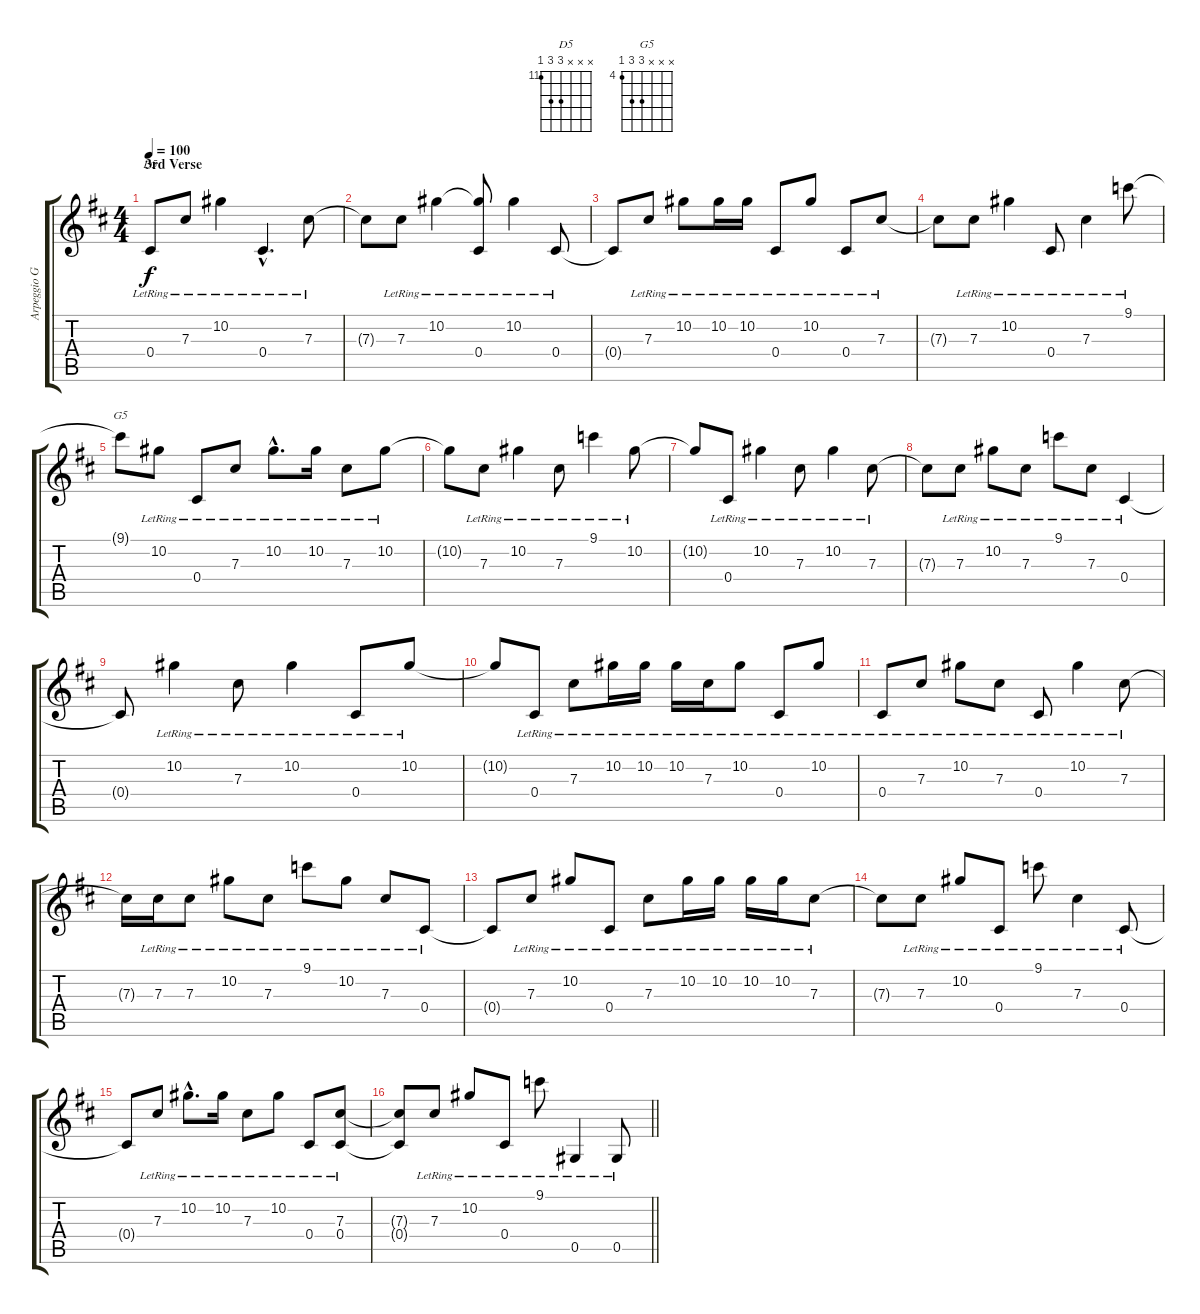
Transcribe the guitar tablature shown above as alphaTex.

\track ("Arpeggio Guitar" "Arpeggio G") {instrument electricguitarclean}
\staff {score tabs}
\tuning (Eb4 Bb3 Gb3 Db3 Ab2 Eb2) {hide}
\chord ("D5" x x x 13 13 11) {firstfret 11}
\chord ("G5" x x x 6 6 4) {firstfret 4}
\ts (4 4)
\section ("" "3rd Verse")
\tempo 100
\clef g2
\ks d
0.4{lr}.8{ch "D5" dy f} 7.3{lr}.8 10.2{lr}.4 0.4{hac lr}.4{d} 7.3{lr}.8 |
7.3{t}.8 7.3{lr}.8 10.2{lr}.4 (10.2{t} 0.4{lr}).8 10.2{lr}.4 0.4{lr}.8 |
0.4{t}.8 7.3{lr}.8 10.2{lr}.8 10.2{lr}.16 10.2{lr}.16 0.4{lr}.8 10.2{lr}.8 0.4{lr}.8 7.3{lr}.8 |
7.3{t}.8 7.3{lr}.8 10.2{lr}.4 0.4{lr}.8 7.3{lr}.4 9.1{lr}.8 |
9.1{t}.8{ch "G5"} 10.2{lr}.8 0.4{lr}.8 7.3{lr}.8 10.2{hac lr}.8{d} 10.2{lr}.16 7.3{lr}.8 10.2{lr}.8 |
10.2{t}.8 7.3{lr}.8 10.2{lr}.4 7.3{lr}.8 9.1{lr}.4 10.2{lr}.8 |
10.2{t}.8 0.4{lr}.8 10.2{lr}.4 7.3{lr}.8 10.2{lr}.4 7.3{lr}.8 |
7.3{t}.8 7.3{lr}.8 10.2{lr}.8 7.3{lr}.8 9.1{lr}.8 7.3{lr}.8 0.4{lr}.4 |
0.4{t}.8 10.2{lr}.4 7.3{lr}.8 10.2{lr}.4 0.4{lr}.8 10.2{lr}.8 |
10.2{t}.8 0.4{lr}.8 7.3{lr}.8 10.2{lr}.16 10.2{lr}.16 10.2{lr}.16 7.3{lr}.16 10.2{lr}.8 0.4{lr}.8 10.2{lr}.8 |
0.4{lr}.8 7.3{lr}.8 10.2{lr}.8 7.3{lr}.8 0.4{lr}.8 10.2{lr}.4 7.3{lr}.8 |
7.3{t}.16 7.3{lr}.16 7.3{lr}.8 10.2{lr}.8 7.3{lr}.8 9.1{lr}.8 10.2{lr}.8 7.3{lr}.8 0.4{lr}.8 |
0.4{t}.8 7.3{lr}.8 10.2{lr}.8 0.4{lr}.8 7.3{lr}.8 10.2{lr}.16 10.2{lr}.16 10.2{lr}.16 10.2{lr}.16 7.3{lr}.8 |
7.3{t}.8 7.3{lr}.8 10.2{lr}.8 0.4{lr}.8 9.1{lr}.8 7.3{lr}.4 0.4{lr}.8 |
0.4{t}.8 7.3{lr}.8 10.2{hac lr}.8{d} 10.2{lr}.16 7.3{lr}.8 10.2{lr}.8 0.4{lr}.8 (7.3{lr} 0.4{lr}).8 |
\barLineRight lightlight
(7.3{t} 0.4{t}).8 7.3{lr}.8 10.2{lr}.8 0.4{lr}.8 9.1{lr}.8 0.5{lr}.4 0.5{lr}.8
